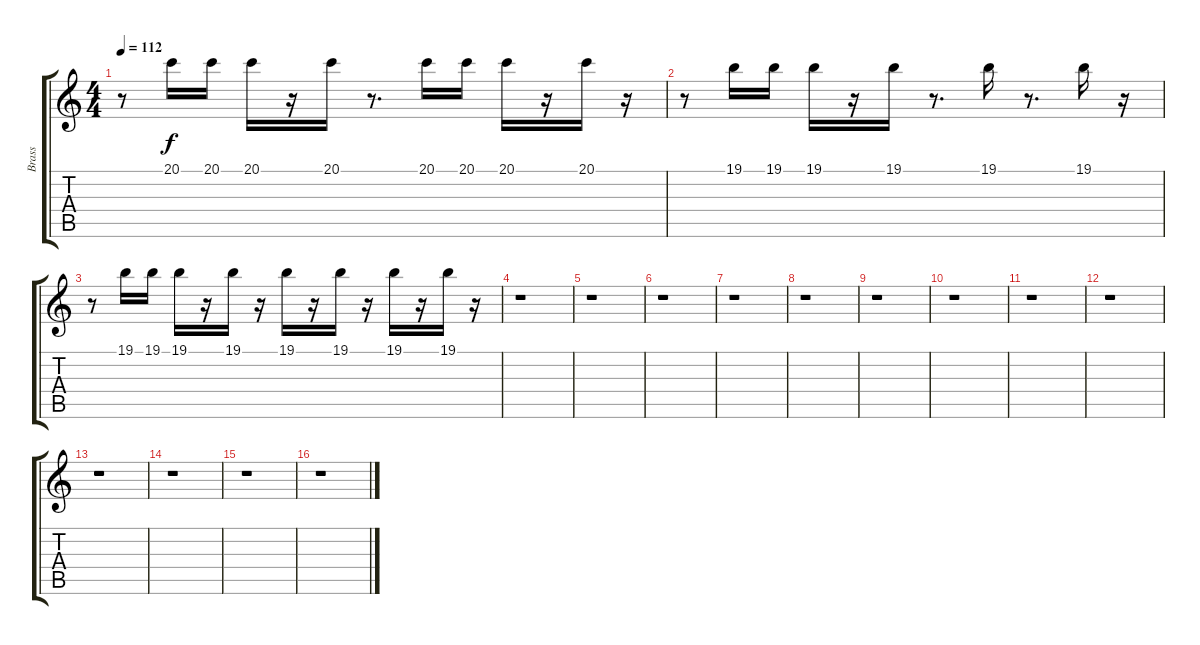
\track ("Brass" "Brass") {instrument brasssection}
\staff {score tabs}
\tuning (E4 B3 G3 D3 A2 E2) {hide}
\ts (4 4)
\tempo 112
\clef g2
\ks c
r.8{dy f} 20.1.16 20.1.16 20.1.16 r.16 20.1.16 r.8{d} 20.1.16 20.1.16 20.1.16 r.16 20.1.16 r.16 |
r.8 19.1.16 19.1.16 19.1.16 r.16 19.1.16 r.8{d} 19.1.16 r.8{d} 19.1.16 r.16 |
r.8 19.1.16 19.1.16 19.1.16 r.16 19.1.16 r.16 19.1.16 r.16 19.1.16 r.16 19.1.16 r.16 19.1.16 r.16 |
r.1 |
r.1 |
r.1 |
r.1 |
r.1 |
r.1 |
r.1 |
r.1 |
r.1 |
r.1 |
r.1 |
r.1 |
r.1
